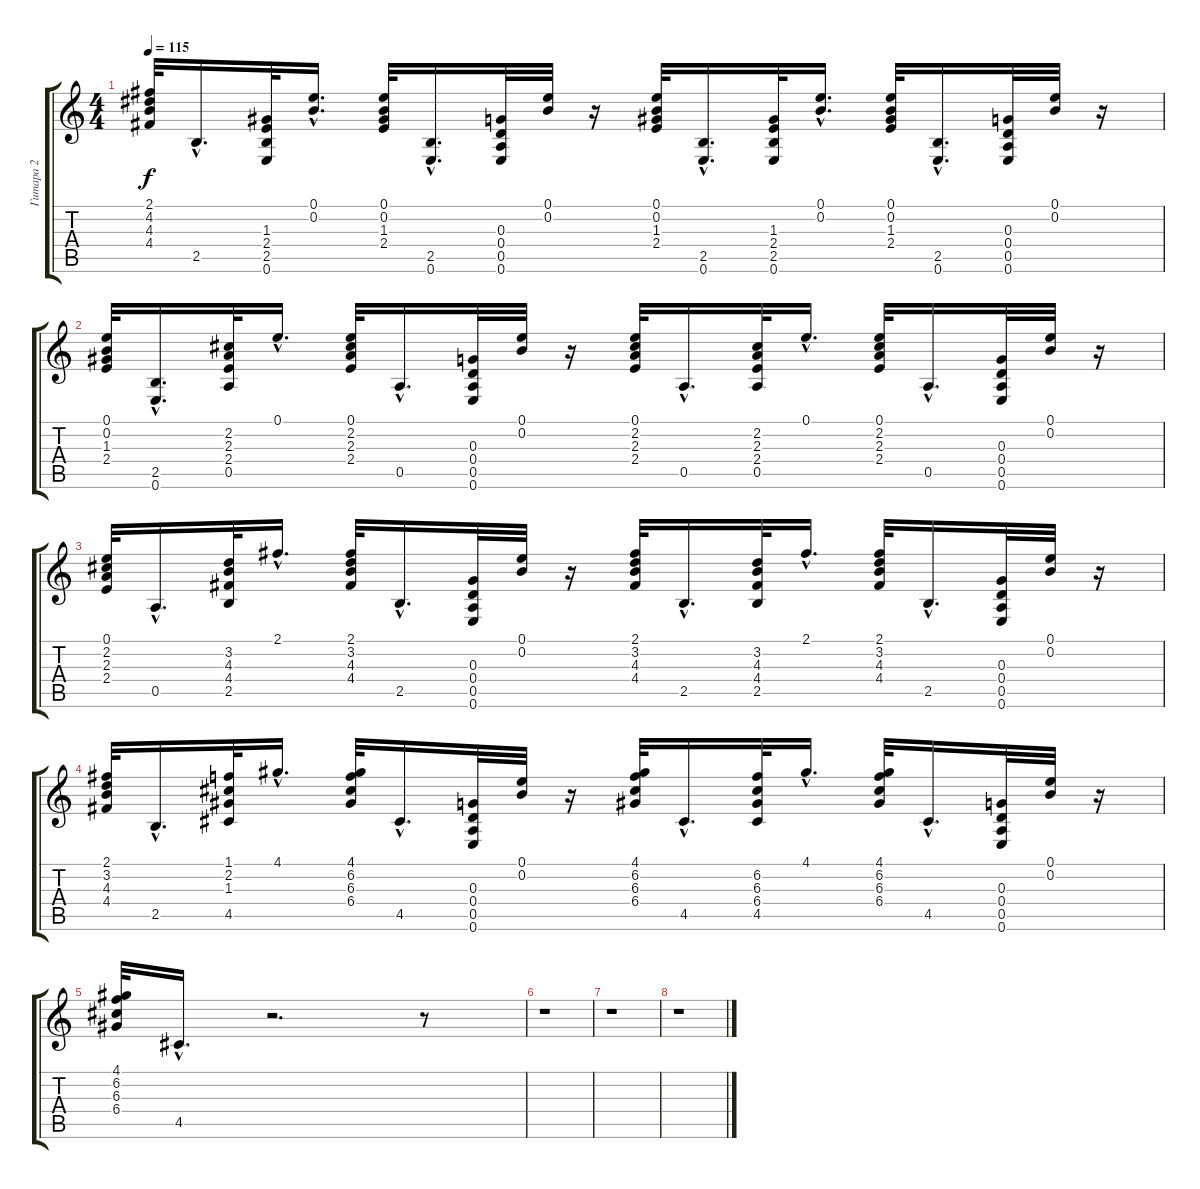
\track ("Гитара 2" "Гитара 2") {instrument acousticguitarsteel}
\staff {score tabs}
\tuning (E4 B3 G3 D3 A2 E2) {hide}
\ts (4 4)
\tempo 115
\clef g2
\ks c
(2.1 4.2 4.3 4.4).32{dy f} 2.5{hac}.16{d} (1.3 2.4 2.5 0.6).32 (0.1{hac} 0.2{hac}).16{d} (0.1 0.2 1.3 2.4).32 (2.5{hac} 0.6{hac}).16{d} (0.3 0.4 0.5 0.6).32 (0.1 0.2).32 r.16 (0.1 0.2 1.3 2.4).32 (2.5{hac} 0.6{hac}).16{d} (1.3 2.4 2.5 0.6).32 (0.1{hac} 0.2{hac}).16{d} (0.1 0.2 1.3 2.4).32 (2.5{hac} 0.6{hac}).16{d} (0.3 0.4 0.5 0.6).32 (0.1 0.2).32 r.16 |
(0.1 0.2 1.3 2.4).32 (2.5{hac} 0.6{hac}).16{d} (2.2 2.3 2.4 0.5).32 0.1{hac}.16{d} (0.1 2.2 2.3 2.4).32 0.5{hac}.16{d} (0.3 0.4 0.5 0.6).32 (0.1 0.2).32 r.16 (0.1 2.2 2.3 2.4).32 0.5{hac}.16{d} (2.2 2.3 2.4 0.5).32 0.1{hac}.16{d} (0.1 2.2 2.3 2.4).32 0.5{hac}.16{d} (0.3 0.4 0.5 0.6).32 (0.1 0.2).32 r.16 |
(0.1 2.2 2.3 2.4).32 0.5{hac}.16{d} (3.2 4.3 4.4 2.5).32 2.1{hac}.16{d} (2.1 3.2 4.3 4.4).32 2.5{hac}.16{d} (0.3 0.4 0.5 0.6).32 (0.1 0.2).32 r.16 (2.1 3.2 4.3 4.4).32 2.5{hac}.16{d} (3.2 4.3 4.4 2.5).32 2.1{hac}.16{d} (2.1 3.2 4.3 4.4).32 2.5{hac}.16{d} (0.3 0.4 0.5 0.6).32 (0.1 0.2).32 r.16 |
(2.1 3.2 4.3 4.4).32 2.5{hac}.16{d} (1.1 2.2 1.3 4.5).32 4.1{hac}.16{d} (4.1 6.2 6.3 6.4).32 4.5{hac}.16{d} (0.3 0.4 0.5 0.6).32 (0.1 0.2).32 r.16 (4.1 6.2 6.3 6.4).32 4.5{hac}.16{d} (6.2 6.3 6.4 4.5).32 4.1{hac}.16{d} (4.1 6.2 6.3 6.4).32 4.5{hac}.16{d} (0.3 0.4 0.5 0.6).32 (0.1 0.2).32 r.16 |
(4.1 6.2 6.3 6.4).32 4.5{hac}.16{d} r.2{d} r.8 |
r.1 |
r.1 |
r.1
